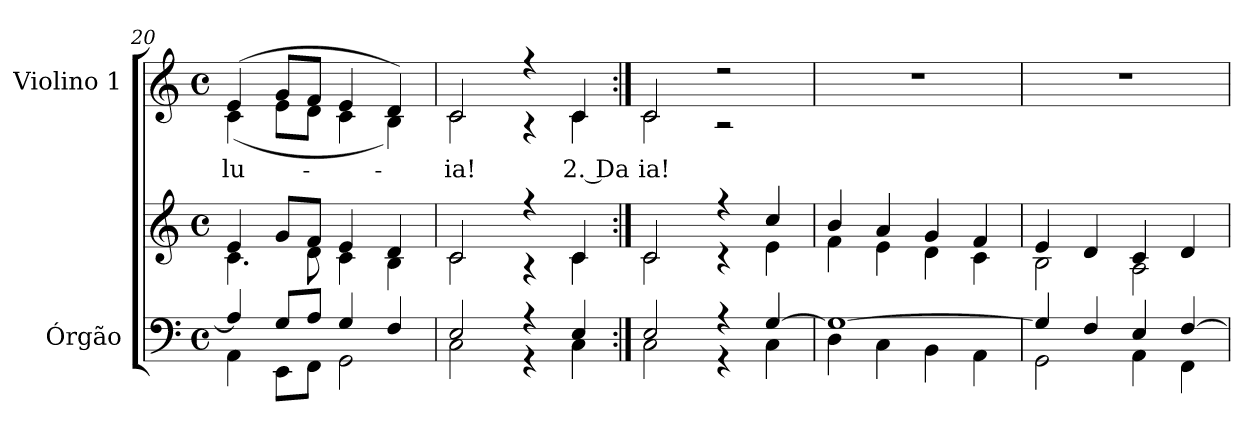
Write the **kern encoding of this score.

**kern	**kern	**kern	**text
*part2	*part2	*part1	*part1
*staff3	*staff2	*staff1	*staff1
*I"Órgão	*	*I"Violino 1	*
*I'Órg.	*	*I'Vno. 1	*
*clefF4	*clefG2	*clefG2	*
*k[]	*k[]	*k[]	*
*C:	*C:	*C:	*
*M4/4	*M4/4	*M4/4	*
*met(c)	*met(c)	*met(c)	*
=20	=20	=20	=20
*^	*^	*	*
!	!	!	!	!	!LO:LY:b:color=#000000
*	*	*	*	*^	*
4Ai/]	4AAi\	4ei/	4.ci\	(4ei/	(4ci\	-lu-
8Gi/L	8EEi\L	8gi/L	.	8gi/L	8ei\L	.
8Ai/J	8FFi\J	8fi/J	8di\	8fi/J	8di\J	.
4Gi/	2GGi\	4ei/	4ci\	4ei/	4ci\	.
4Fi/	.	4di/	4Bi\	4di/)	4Bi\)	.
!!LO:LB:g=z	!!
=21	=21	=21	=21	=21	=21	=21
!	!	!	!	!	!	!LO:LY:b:color=#000000
2Ei/	2Ci\	2ci/	2ci\	2ci/	2ci\	-ia!
4r	4r	4r	4r	4r	4r	.
!	!	!	!	!	!	!LO:LY:b:color=#000000
4Ei/	4Ci\	4ci/	4ci\	4ci/	4ci\	2. Da
=22:|!	=22:|!	=22:|!	=22:|!	=22:|!	=22:|!	=22:|!
!	!	!	!	!	!	!LO:LY:b:color=#000000
2Ei/	2Ci\	2ci/	2ci\	2ci/	2ci\	ia!
4r	4r	4r	4r	2r	2r	.
[>4Gi/	4Ci\	4cci/	4ei\	.	.	.
*	*	*	*	*v	*v	*
=23	=23	=23	=23	=23	=23
1Gi_>	4Di\	4bi/	4fi\	1r	.
.	4Ci\	4ai/	4ei\	.	.
.	4BBi\	4gi/	4di\	.	.
.	4AAi\	4fi/	4ci\	.	.
=24	=24	=24	=24	=24	=24
4Gi/]	2GGi\	4ei/	2Bi\	1r	.
4Fi/	.	4di/	.	.	.
4Ei/	4AAi\	4ci/	2Ai\	.	.
[>4Fi/	4FFi\	4di/	.	.	.
*v	*v	*	*	*	*
*	*v	*v	*	*
=	=	=	=
*-	*-	*-	*-
